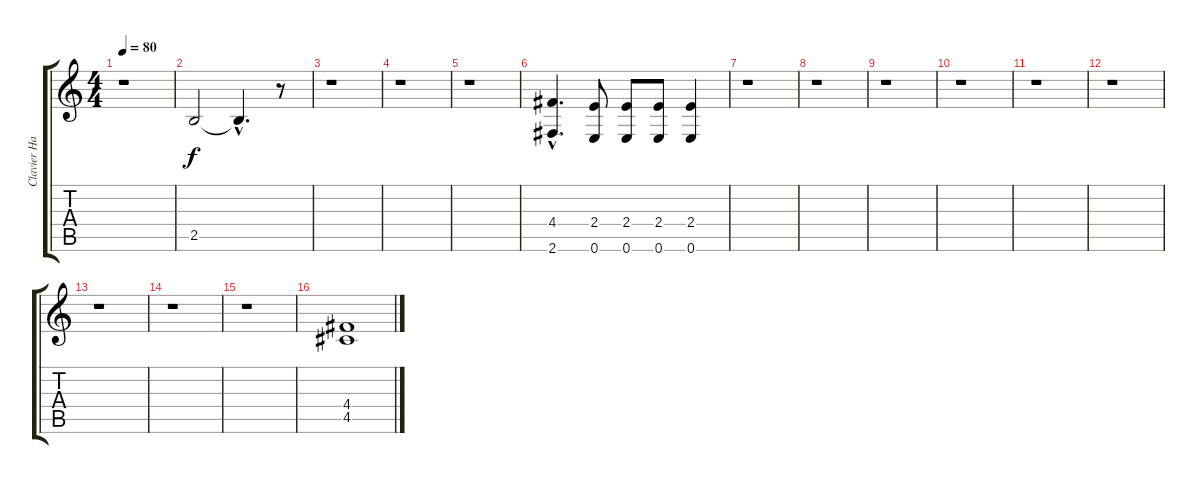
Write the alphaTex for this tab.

\track ("Clavier Haut" "Clavier Ha") {instrument acousticgrandpiano}
\staff {score tabs}
\tuning (E5 B4 G4 D4 A3 E3) {hide}
\ts (4 4)
\tempo 80
\clef g2
\ks c
r.1{dy f} |
2.5.2 2.5{hac t}.4{d} r.8 |
r.1 |
r.1 |
r.1 |
(4.4{hac} 2.6{hac}).4{d} (2.4 0.6).8 (2.4 0.6).8 (2.4 0.6).8 (2.4 0.6).4 |
r.1 |
r.1 |
r.1 |
r.1 |
r.1 |
r.1 |
r.1 |
r.1 |
r.1 |
(4.4 4.5).1
